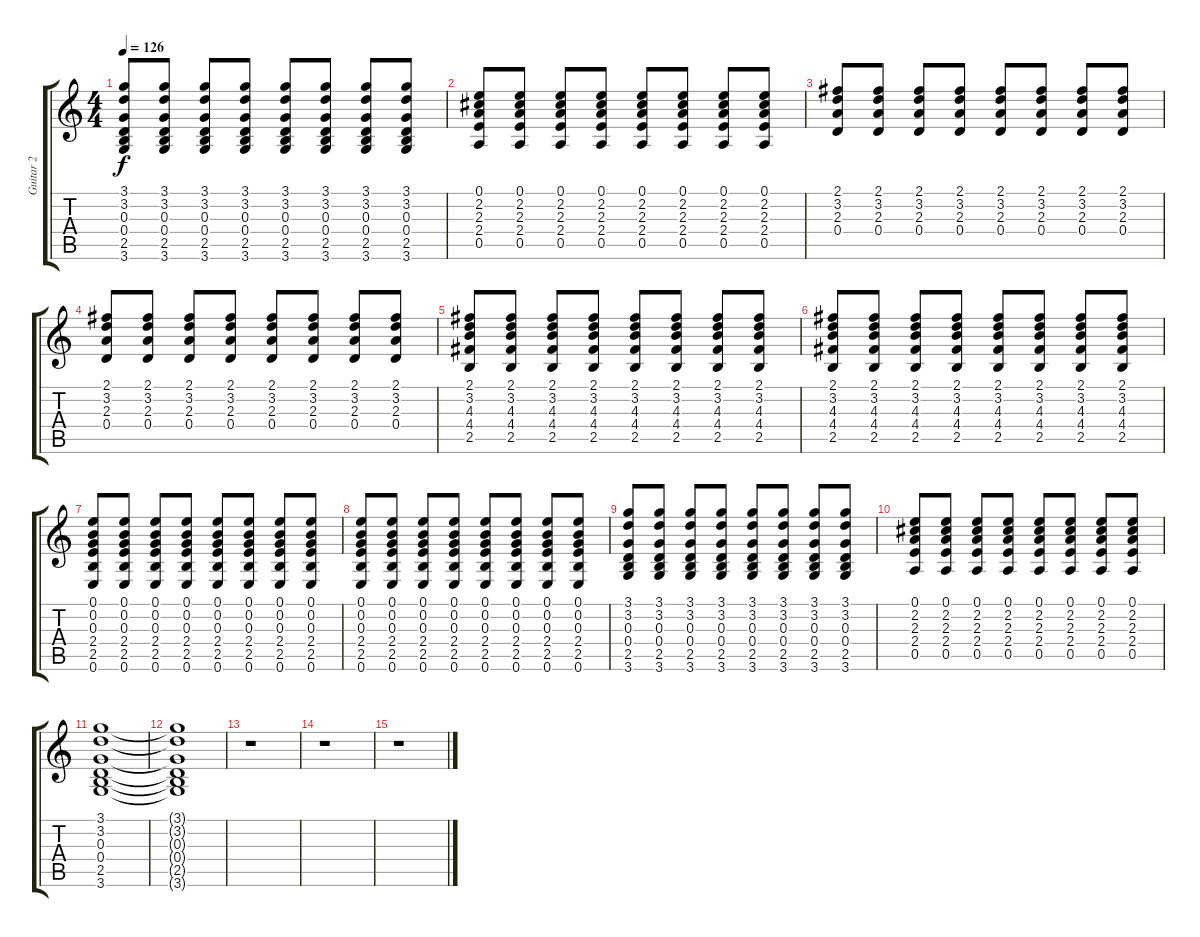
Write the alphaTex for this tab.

\track ("Guitar 2" "Guitar 2") {instrument acousticguitarsteel}
\staff {score tabs}
\tuning (E4 B3 G3 D3 A2 E2) {hide}
\ts (4 4)
\tempo 126
\clef g2
\ks c
(3.1 3.2 0.3 0.4 2.5 3.6).8{dy f} (3.1 3.2 0.3 0.4 2.5 3.6).8 (3.1 3.2 0.3 0.4 2.5 3.6).8 (3.1 3.2 0.3 0.4 2.5 3.6).8 (3.1 3.2 0.3 0.4 2.5 3.6).8 (3.1 3.2 0.3 0.4 2.5 3.6).8 (3.1 3.2 0.3 0.4 2.5 3.6).8 (3.1 3.2 0.3 0.4 2.5 3.6).8 |
(0.1 2.2 2.3 2.4 0.5).8 (0.1 2.2 2.3 2.4 0.5).8 (0.1 2.2 2.3 2.4 0.5).8 (0.1 2.2 2.3 2.4 0.5).8 (0.1 2.2 2.3 2.4 0.5).8 (0.1 2.2 2.3 2.4 0.5).8 (0.1 2.2 2.3 2.4 0.5).8 (0.1 2.2 2.3 2.4 0.5).8 |
(2.1 3.2 2.3 0.4).8 (2.1 3.2 2.3 0.4).8 (2.1 3.2 2.3 0.4).8 (2.1 3.2 2.3 0.4).8 (2.1 3.2 2.3 0.4).8 (2.1 3.2 2.3 0.4).8 (2.1 3.2 2.3 0.4).8 (2.1 3.2 2.3 0.4).8 |
(2.1 3.2 2.3 0.4).8 (2.1 3.2 2.3 0.4).8 (2.1 3.2 2.3 0.4).8 (2.1 3.2 2.3 0.4).8 (2.1 3.2 2.3 0.4).8 (2.1 3.2 2.3 0.4).8 (2.1 3.2 2.3 0.4).8 (2.1 3.2 2.3 0.4).8 |
(2.1 3.2 4.3 4.4 2.5).8 (2.1 3.2 4.3 4.4 2.5).8 (2.1 3.2 4.3 4.4 2.5).8 (2.1 3.2 4.3 4.4 2.5).8 (2.1 3.2 4.3 4.4 2.5).8 (2.1 3.2 4.3 4.4 2.5).8 (2.1 3.2 4.3 4.4 2.5).8 (2.1 3.2 4.3 4.4 2.5).8 |
(2.1 3.2 4.3 4.4 2.5).8 (2.1 3.2 4.3 4.4 2.5).8 (2.1 3.2 4.3 4.4 2.5).8 (2.1 3.2 4.3 4.4 2.5).8 (2.1 3.2 4.3 4.4 2.5).8 (2.1 3.2 4.3 4.4 2.5).8 (2.1 3.2 4.3 4.4 2.5).8 (2.1 3.2 4.3 4.4 2.5).8 |
(0.1 0.2 0.3 2.4 2.5 0.6).8 (0.1 0.2 0.3 2.4 2.5 0.6).8 (0.1 0.2 0.3 2.4 2.5 0.6).8 (0.1 0.2 0.3 2.4 2.5 0.6).8 (0.1 0.2 0.3 2.4 2.5 0.6).8 (0.1 0.2 0.3 2.4 2.5 0.6).8 (0.1 0.2 0.3 2.4 2.5 0.6).8 (0.1 0.2 0.3 2.4 2.5 0.6).8 |
(0.1 0.2 0.3 2.4 2.5 0.6).8 (0.1 0.2 0.3 2.4 2.5 0.6).8 (0.1 0.2 0.3 2.4 2.5 0.6).8 (0.1 0.2 0.3 2.4 2.5 0.6).8 (0.1 0.2 0.3 2.4 2.5 0.6).8 (0.1 0.2 0.3 2.4 2.5 0.6).8 (0.1 0.2 0.3 2.4 2.5 0.6).8 (0.1 0.2 0.3 2.4 2.5 0.6).8 |
(3.1 3.2 0.3 0.4 2.5 3.6).8 (3.1 3.2 0.3 0.4 2.5 3.6).8 (3.1 3.2 0.3 0.4 2.5 3.6).8 (3.1 3.2 0.3 0.4 2.5 3.6).8 (3.1 3.2 0.3 0.4 2.5 3.6).8 (3.1 3.2 0.3 0.4 2.5 3.6).8 (3.1 3.2 0.3 0.4 2.5 3.6).8 (3.1 3.2 0.3 0.4 2.5 3.6).8 |
(0.1 2.2 2.3 2.4 0.5).8 (0.1 2.2 2.3 2.4 0.5).8 (0.1 2.2 2.3 2.4 0.5).8 (0.1 2.2 2.3 2.4 0.5).8 (0.1 2.2 2.3 2.4 0.5).8 (0.1 2.2 2.3 2.4 0.5).8 (0.1 2.2 2.3 2.4 0.5).8 (0.1 2.2 2.3 2.4 0.5).8 |
(3.1 3.2 0.3 0.4 2.5 3.6).1 |
(3.1{t} 3.2{t} 0.3{t} 0.4{t} 2.5{t} 3.6{t}).1 |
r.1 |
r.1 |
r.1
